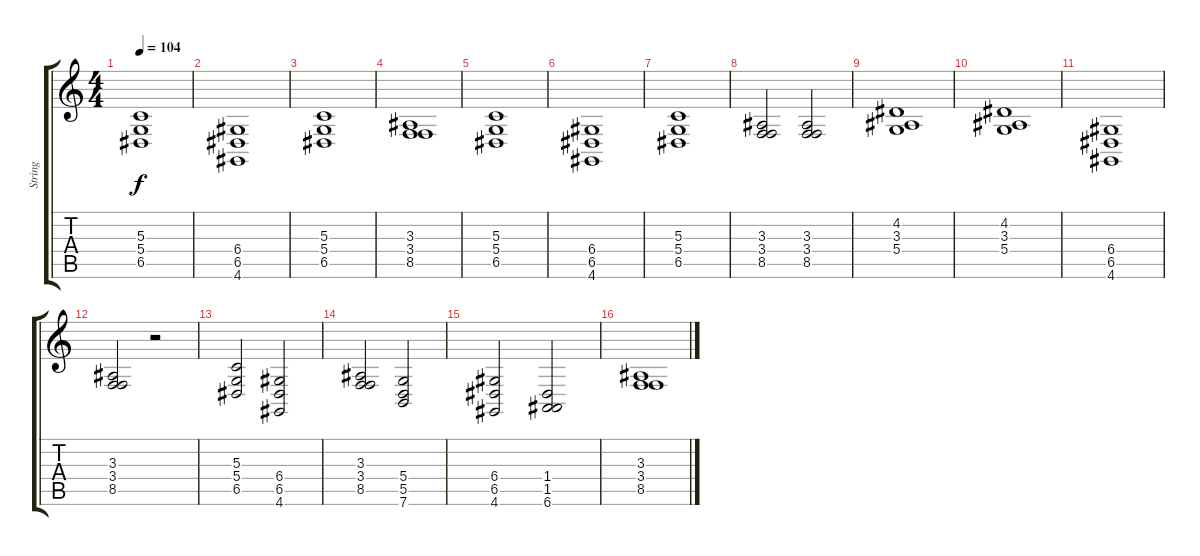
\track ("String" "String") {instrument stringensemble1}
\staff {score tabs}
\tuning (E4 B3 G3 D3 A2 E2) {hide}
\ts (4 4)
\tempo 104
\clef g2
\ks c
(5.3 5.4 6.5).1{dy f} |
(6.4 6.5 4.6).1 |
(5.3 5.4 6.5).1 |
(3.3 3.4 8.5).1 |
(5.3 5.4 6.5).1 |
(6.4 6.5 4.6).1 |
(5.3 5.4 6.5).1 |
(3.3 3.4 8.5).2 (3.3 3.4 8.5).2 |
(4.2 3.3 5.4).1 |
(4.2 3.3 5.4).1 |
(6.4 6.5 4.6).1 |
(3.3 3.4 8.5).2 r.2 |
(5.3 5.4 6.5).2 (6.4 6.5 4.6).2 |
(3.3 3.4 8.5).2 (5.4 5.5 7.6).2 |
(6.4 6.5 4.6).2 (1.4 1.5 6.6).2 |
(3.3 3.4 8.5).1
